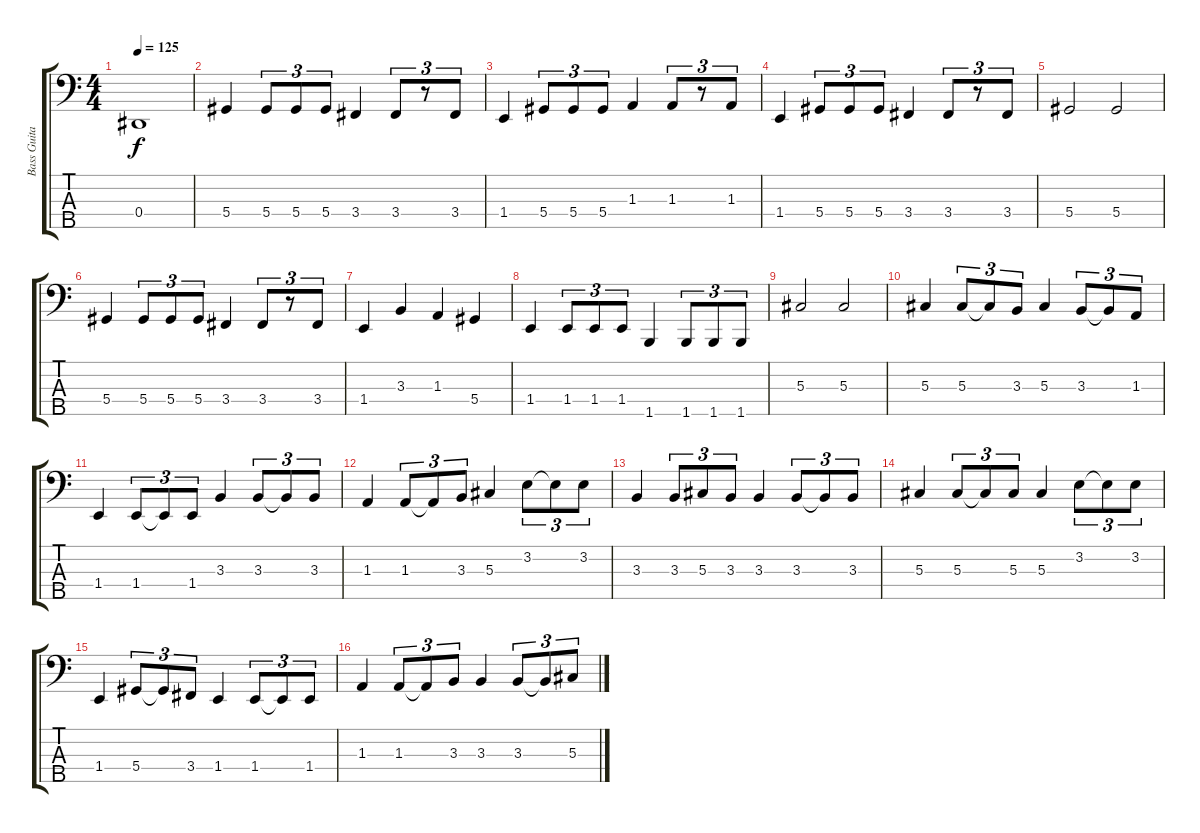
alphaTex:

\track ("Bass Guitar" "Bass Guita") {instrument electricbassfinger}
\staff {score tabs}
\tuning (Gb2 Db2 Ab1 Eb1 Bb0) {hide}
\ts (4 4)
\tempo 125
\clef f4
\ks c
0.4.1{dy f} |
5.4.4 5.4.8{tu (3 2)} 5.4.8{tu (3 2)} 5.4.8{tu (3 2)} 3.4.4 3.4.8{tu (3 2)} r.8{tu (3 2)} 3.4.8{tu (3 2)} |
1.4.4 5.4.8{tu (3 2)} 5.4.8{tu (3 2)} 5.4.8{tu (3 2)} 1.3.4 1.3.8{tu (3 2)} r.8{tu (3 2)} 1.3.8{tu (3 2)} |
1.4.4 5.4.8{tu (3 2)} 5.4.8{tu (3 2)} 5.4.8{tu (3 2)} 3.4.4 3.4.8{tu (3 2)} r.8{tu (3 2)} 3.4.8{tu (3 2)} |
5.4.2 5.4.2 |
5.4.4 5.4.8{tu (3 2)} 5.4.8{tu (3 2)} 5.4.8{tu (3 2)} 3.4.4 3.4.8{tu (3 2)} r.8{tu (3 2)} 3.4.8{tu (3 2)} |
1.4.4 3.3.4 1.3.4 5.4.4 |
1.4.4 1.4.8{tu (3 2)} 1.4.8{tu (3 2)} 1.4.8{tu (3 2)} 1.5.4 1.5.8{tu (3 2)} 1.5.8{tu (3 2)} 1.5.8{tu (3 2)} |
5.3.2 5.3.2 |
5.3.4 5.3.8{tu (3 2)} 5.3{t}.8{tu (3 2)} 3.3.8{tu (3 2)} 5.3.4 3.3.8{tu (3 2)} 3.3{t}.8{tu (3 2)} 1.3.8{tu (3 2)} |
1.4.4 1.4.8{tu (3 2)} 1.4{t}.8{tu (3 2)} 1.4.8{tu (3 2)} 3.3.4 3.3.8{tu (3 2)} 3.3{t}.8{tu (3 2)} 3.3.8{tu (3 2)} |
1.3.4 1.3.8{tu (3 2)} 1.3{t}.8{tu (3 2)} 3.3.8{tu (3 2)} 5.3.4 3.2.8{tu (3 2)} 3.2{t}.8{tu (3 2)} 3.2.8{tu (3 2)} |
3.3.4 3.3.8{tu (3 2)} 5.3.8{tu (3 2)} 3.3.8{tu (3 2)} 3.3.4 3.3.8{tu (3 2)} 3.3{t}.8{tu (3 2)} 3.3.8{tu (3 2)} |
5.3.4 5.3.8{tu (3 2)} 5.3{t}.8{tu (3 2)} 5.3.8{tu (3 2)} 5.3.4 3.2.8{tu (3 2)} 3.2{t}.8{tu (3 2)} 3.2.8{tu (3 2)} |
1.4.4 5.4.8{tu (3 2)} 5.4{t}.8{tu (3 2)} 3.4.8{tu (3 2)} 1.4.4 1.4.8{tu (3 2)} 1.4{t}.8{tu (3 2)} 1.4.8{tu (3 2)} |
1.3.4 1.3.8{tu (3 2)} 1.3{t}.8{tu (3 2)} 3.3.8{tu (3 2)} 3.3.4 3.3.8{tu (3 2)} 3.3{t}.8{tu (3 2)} 5.3.8{tu (3 2)}
